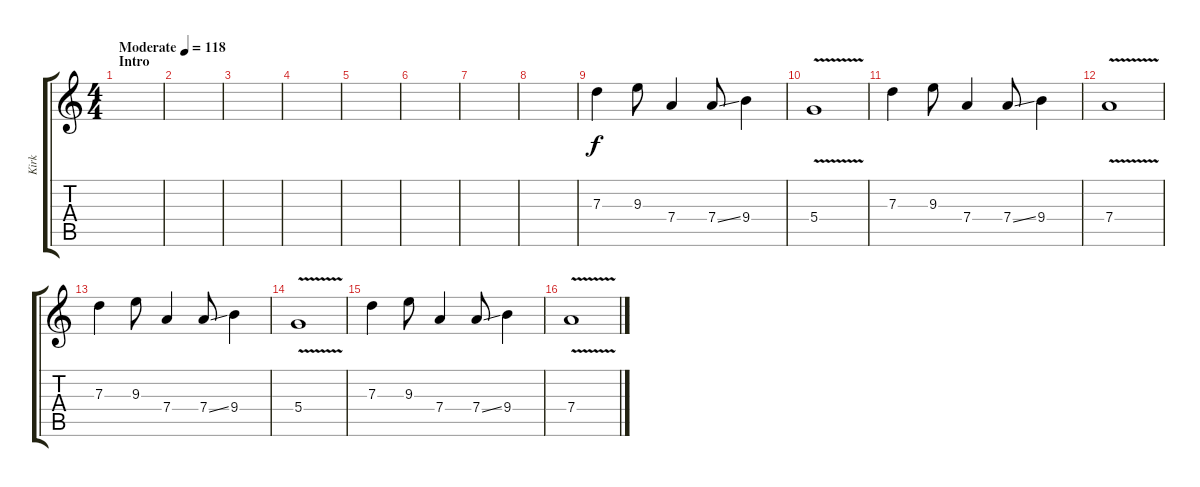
\track ("Kirk" "Kirk") {instrument acousticguitarsteel}
\staff {score tabs}
\tuning (E4 B3 G3 D3 A2 E2) {hide}
\ts (4 4)
\section ("" "Intro")
\tempo (118 "Moderate")
\clef g2
\ks c
|
|
|
|
|
|
|
|
7.3.4 9.3.8 7.4.4 7.4{ss}.8 9.4.4 |
5.4{v}.1 |
7.3.4 9.3.8 7.4.4 7.4{ss}.8 9.4.4 |
7.4{v}.1 |
7.3.4 9.3.8 7.4.4 7.4{ss}.8 9.4.4 |
5.4{v}.1 |
7.3.4 9.3.8 7.4.4 7.4{ss}.8 9.4.4 |
7.4{v}.1
